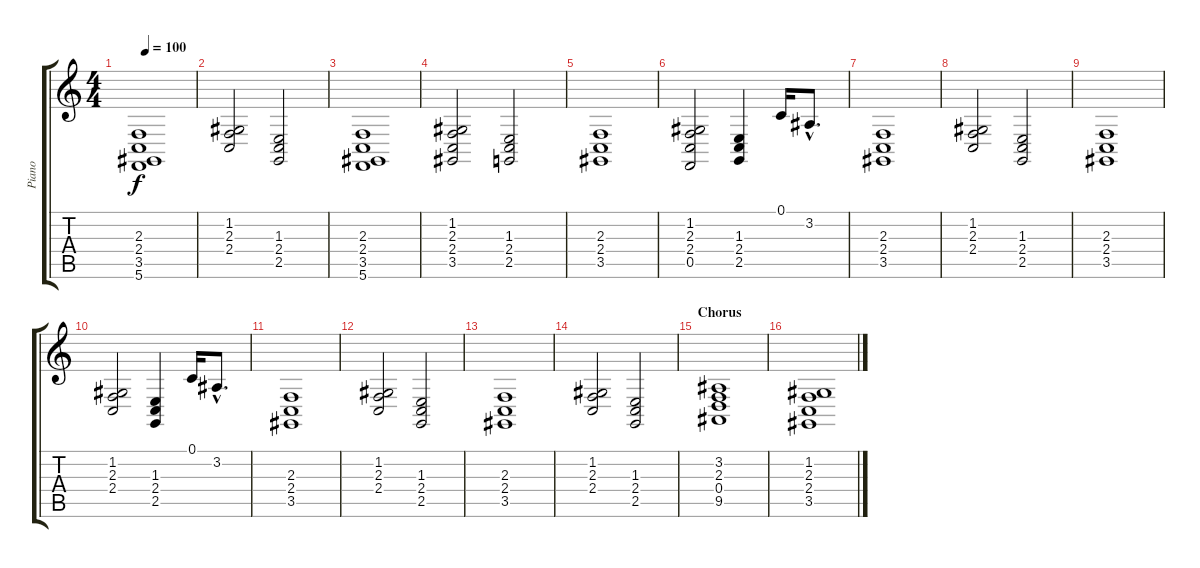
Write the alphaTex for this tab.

\track ("Piano" "Piano") {instrument acousticgrandpiano}
\staff {score tabs}
\tuning (C4 G3 Eb3 Bb2 F2 C2) {hide}
\ts (4 4)
\tempo 100
\clef g2
\ks c
(2.3 2.4 3.5 5.6).1{dy f} |
(1.2 2.3 2.4).2 (1.3 2.4 2.5).2 |
(2.3 2.4 3.5 5.6).1 |
(1.2 2.3 2.4 3.5).2 (1.3 2.4 2.5).2 |
(2.3 2.4 3.5).1 |
(1.2 2.3 2.4 0.5).2 (1.3 2.4 2.5).4 0.1.16 3.2{hac}.8{d} |
(2.3 2.4 3.5).1 |
(1.2 2.3 2.4).2 (1.3 2.4 2.5).2 |
(2.3 2.4 3.5).1 |
(1.2 2.3 2.4).2 (1.3 2.4 2.5).4 0.1.16 3.2{hac}.8{d} |
(2.3 2.4 3.5).1 |
(1.2 2.3 2.4).2 (1.3 2.4 2.5).2 |
(2.3 2.4 3.5).1 |
(1.2 2.3 2.4).2 (1.3 2.4 2.5).2 |
\section ("" "Chorus")
(3.2 2.3 0.4 9.5).1 |
(1.2 2.3 2.4 3.5).1
